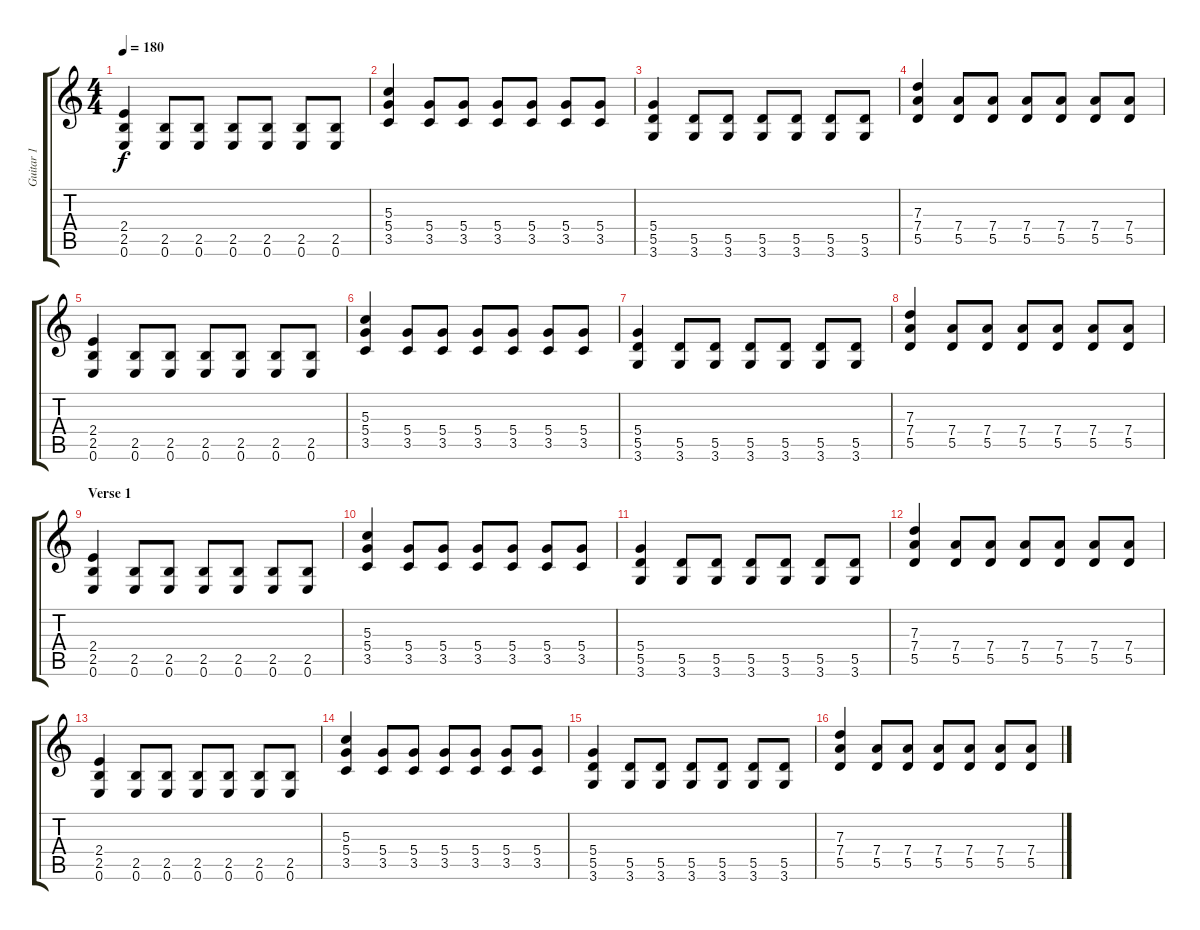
\track ("Guitar 1" "Guitar 1") {instrument distortionguitar}
\staff {score tabs}
\tuning (E4 B3 G3 D3 A2 E2) {hide}
\ts (4 4)
\tempo 180
\clef g2
\ks c
(2.4 2.5 0.6).4{dy f} (2.5 0.6).8 (2.5 0.6).8 (2.5 0.6).8 (2.5 0.6).8 (2.5 0.6).8 (2.5 0.6).8 |
(5.3 5.4 3.5).4 (5.4 3.5).8 (5.4 3.5).8 (5.4 3.5).8 (5.4 3.5).8 (5.4 3.5).8 (5.4 3.5).8 |
(5.4 5.5 3.6).4 (5.5 3.6).8 (5.5 3.6).8 (5.5 3.6).8 (5.5 3.6).8 (5.5 3.6).8 (5.5 3.6).8 |
(7.3 7.4 5.5).4 (7.4 5.5).8 (7.4 5.5).8 (7.4 5.5).8 (7.4 5.5).8 (7.4 5.5).8 (7.4 5.5).8 |
(2.4 2.5 0.6).4 (2.5 0.6).8 (2.5 0.6).8 (2.5 0.6).8 (2.5 0.6).8 (2.5 0.6).8 (2.5 0.6).8 |
(5.3 5.4 3.5).4 (5.4 3.5).8 (5.4 3.5).8 (5.4 3.5).8 (5.4 3.5).8 (5.4 3.5).8 (5.4 3.5).8 |
(5.4 5.5 3.6).4 (5.5 3.6).8 (5.5 3.6).8 (5.5 3.6).8 (5.5 3.6).8 (5.5 3.6).8 (5.5 3.6).8 |
(7.3 7.4 5.5).4 (7.4 5.5).8 (7.4 5.5).8 (7.4 5.5).8 (7.4 5.5).8 (7.4 5.5).8 (7.4 5.5).8 |
\section ("" "Verse 1")
(2.4 2.5 0.6).4 (2.5 0.6).8 (2.5 0.6).8 (2.5 0.6).8 (2.5 0.6).8 (2.5 0.6).8 (2.5 0.6).8 |
(5.3 5.4 3.5).4 (5.4 3.5).8 (5.4 3.5).8 (5.4 3.5).8 (5.4 3.5).8 (5.4 3.5).8 (5.4 3.5).8 |
(5.4 5.5 3.6).4 (5.5 3.6).8 (5.5 3.6).8 (5.5 3.6).8 (5.5 3.6).8 (5.5 3.6).8 (5.5 3.6).8 |
(7.3 7.4 5.5).4 (7.4 5.5).8 (7.4 5.5).8 (7.4 5.5).8 (7.4 5.5).8 (7.4 5.5).8 (7.4 5.5).8 |
(2.4 2.5 0.6).4 (2.5 0.6).8 (2.5 0.6).8 (2.5 0.6).8 (2.5 0.6).8 (2.5 0.6).8 (2.5 0.6).8 |
(5.3 5.4 3.5).4 (5.4 3.5).8 (5.4 3.5).8 (5.4 3.5).8 (5.4 3.5).8 (5.4 3.5).8 (5.4 3.5).8 |
(5.4 5.5 3.6).4 (5.5 3.6).8 (5.5 3.6).8 (5.5 3.6).8 (5.5 3.6).8 (5.5 3.6).8 (5.5 3.6).8 |
(7.3 7.4 5.5).4 (7.4 5.5).8 (7.4 5.5).8 (7.4 5.5).8 (7.4 5.5).8 (7.4 5.5).8 (7.4 5.5).8
